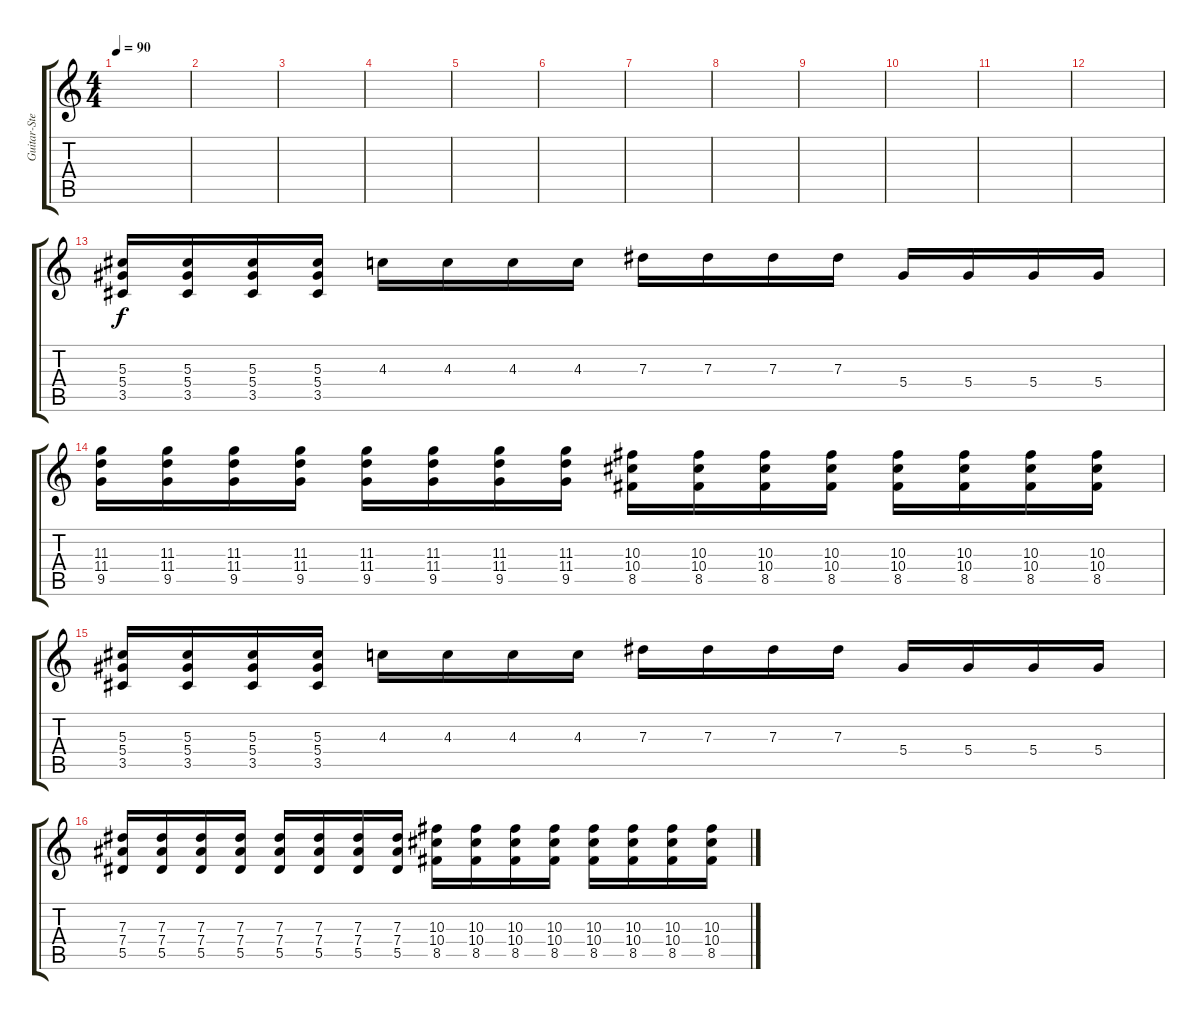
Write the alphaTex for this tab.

\track ("Guitar-Stef" "Guitar-Ste") {instrument distortionguitar}
\staff {score tabs}
\tuning (C4 C4 Ab3 Eb3 Bb2 F2) {hide}
\ts (4 4)
\tempo 90
\clef g2
\ks c
|
|
|
|
|
|
|
|
|
|
|
|
(5.3 5.4 3.5).16 (5.3 5.4 3.5).16 (5.3 5.4 3.5).16 (5.3 5.4 3.5).16 4.3.16 4.3.16 4.3.16 4.3.16 7.3.16 7.3.16 7.3.16 7.3.16 5.4.16 5.4.16 5.4.16 5.4.16 |
(11.3 11.4 9.5).16 (11.3 11.4 9.5).16 (11.3 11.4 9.5).16 (11.3 11.4 9.5).16 (11.3 11.4 9.5).16 (11.3 11.4 9.5).16 (11.3 11.4 9.5).16 (11.3 11.4 9.5).16 (10.3 10.4 8.5).16 (10.3 10.4 8.5).16 (10.3 10.4 8.5).16 (10.3 10.4 8.5).16 (10.3 10.4 8.5).16 (10.3 10.4 8.5).16 (10.3 10.4 8.5).16 (10.3 10.4 8.5).16 |
(5.3 5.4 3.5).16 (5.3 5.4 3.5).16 (5.3 5.4 3.5).16 (5.3 5.4 3.5).16 4.3.16 4.3.16 4.3.16 4.3.16 7.3.16 7.3.16 7.3.16 7.3.16 5.4.16 5.4.16 5.4.16 5.4.16 |
(7.3 7.4 5.5).16 (7.3 7.4 5.5).16 (7.3 7.4 5.5).16 (7.3 7.4 5.5).16 (7.3 7.4 5.5).16 (7.3 7.4 5.5).16 (7.3 7.4 5.5).16 (7.3 7.4 5.5).16 (10.3 10.4 8.5).16 (10.3 10.4 8.5).16 (10.3 10.4 8.5).16 (10.3 10.4 8.5).16 (10.3 10.4 8.5).16 (10.3 10.4 8.5).16 (10.3 10.4 8.5).16 (10.3 10.4 8.5).16
